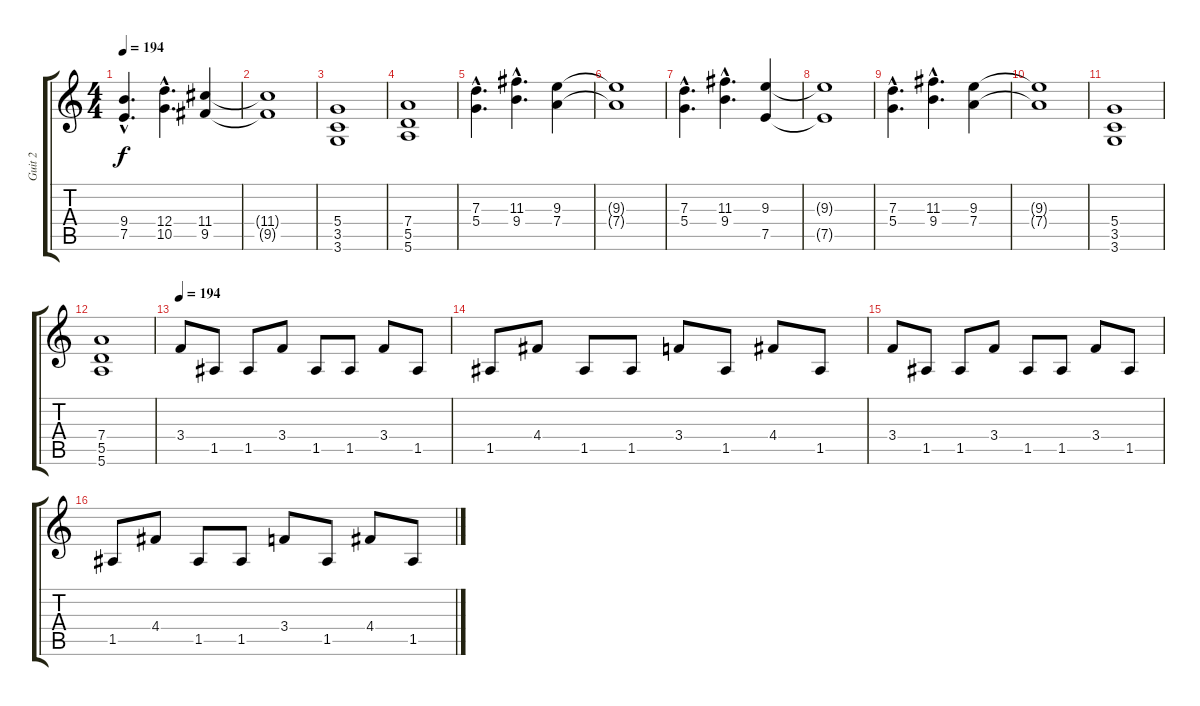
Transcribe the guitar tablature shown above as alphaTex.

\track ("Guit 2" "Guit 2") {instrument distortionguitar}
\staff {score tabs}
\tuning (E4 B3 G3 D3 A2 E2) {hide}
\ts (4 4)
\tempo 194
\clef g2
\ks c
(9.4{hac} 7.5{hac}).4{d dy f} (12.4{hac} 10.5{hac}).4{d} (11.4 9.5).4 |
(11.4{t} 9.5{t}).1 |
(5.4 3.5 3.6).1 |
(7.4 5.5 5.6).1 |
(7.3{hac} 5.4{hac}).4{d} (11.3{hac} 9.4{hac}).4{d} (9.3 7.4).4 |
(9.3{t} 7.4{t}).1 |
(7.3{hac} 5.4{hac}).4{d} (11.3{hac} 9.4{hac}).4{d} (9.3 7.5).4 |
(9.3{t} 7.5{t}).1 |
(7.3{hac} 5.4{hac}).4{d} (11.3{hac} 9.4{hac}).4{d} (9.3 7.4).4 |
(9.3{t} 7.4{t}).1 |
(5.4 3.5 3.6).1 |
(7.4 5.5 5.6).1 |
\tempo 194
3.4.8 1.5.8 1.5.8 3.4.8 1.5.8 1.5.8 3.4.8 1.5.8 |
1.5.8 4.4.8 1.5.8 1.5.8 3.4.8 1.5.8 4.4.8 1.5.8 |
3.4.8 1.5.8 1.5.8 3.4.8 1.5.8 1.5.8 3.4.8 1.5.8 |
1.5.8 4.4.8 1.5.8 1.5.8 3.4.8 1.5.8 4.4.8 1.5.8
